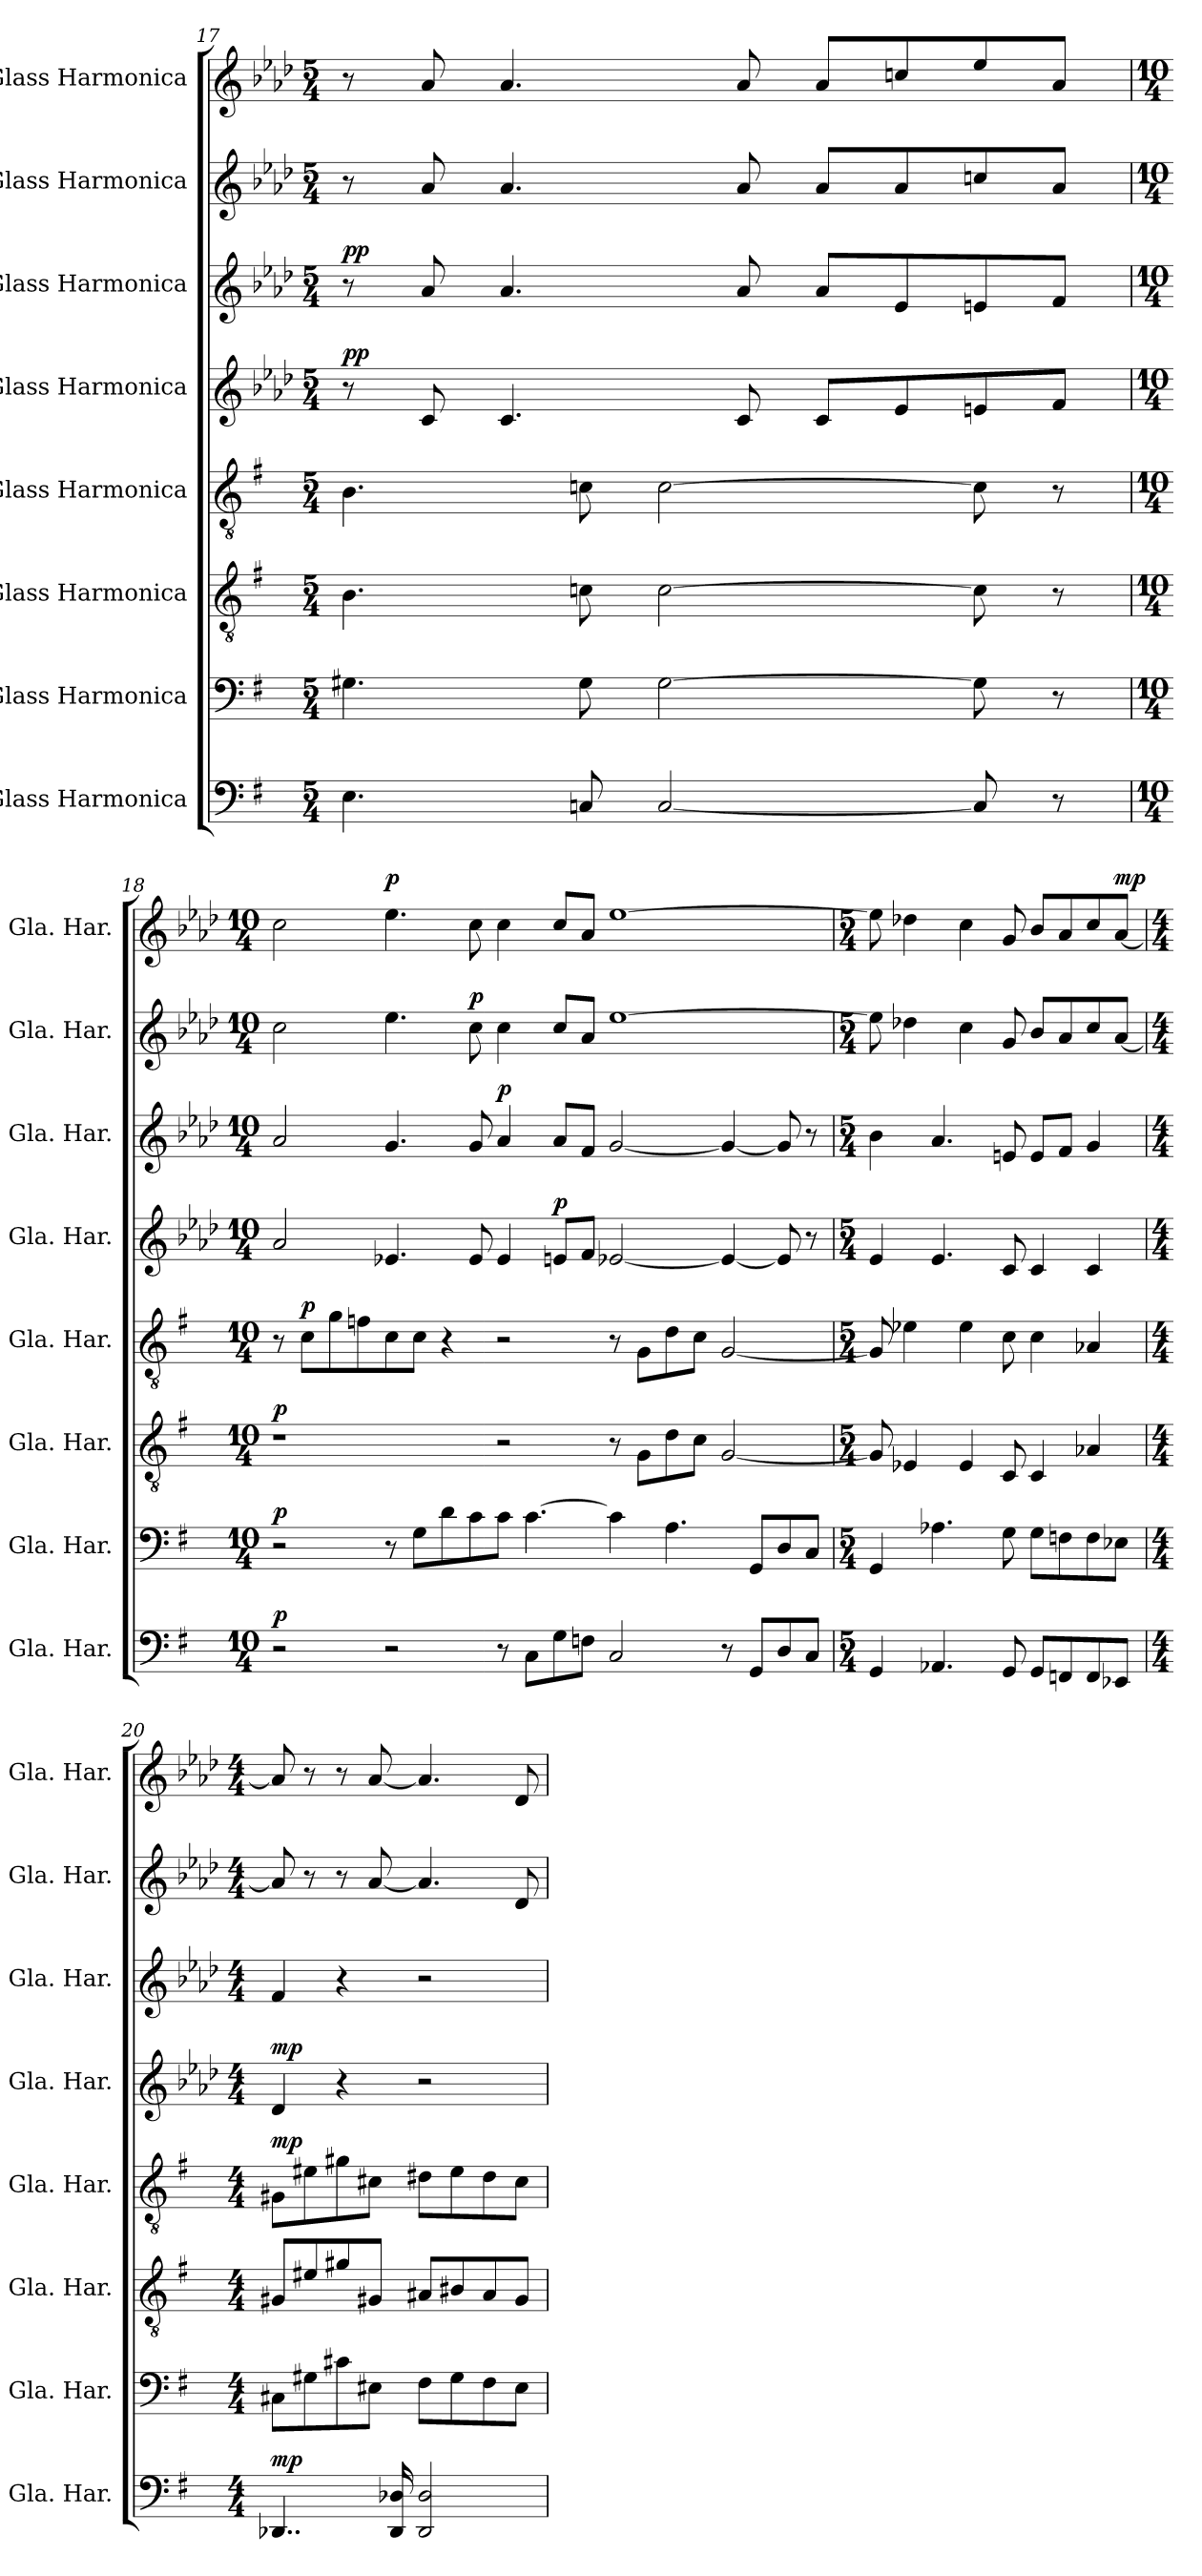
**kern	**dynam	**kern	**dynam	**kern	**dynam	**kern	**dynam	**kern	**dynam	**kern	**dynam	**kern	**dynam	**kern	**dynam
*part8	*part8	*part7	*part7	*part6	*part6	*part5	*part5	*part4	*part4	*part3	*part3	*part2	*part2	*part1	*part1
*staff8	*staff8	*staff7	*staff7	*staff6	*staff6	*staff5	*staff5	*staff4	*staff4	*staff3	*staff3	*staff2	*staff2	*staff1	*staff1
*I"Glass Harmonica	*	*I"Glass Harmonica	*	*I"Glass Harmonica	*	*I"Glass Harmonica	*	*I"Glass Harmonica	*	*I"Glass Harmonica	*	*I"Glass Harmonica	*	*I"Glass Harmonica	*
*I'Gla. Har.	*	*I'Gla. Har.	*	*I'Gla. Har.	*	*I'Gla. Har.	*	*I'Gla. Har.	*	*I'Gla. Har.	*	*I'Gla. Har.	*	*I'Gla. Har.	*
!!LO:PB:g=z
*clefF4	*	*clefF4	*	*clefGv2	*	*clefGv2	*	*clefG2	*	*clefG2	*	*clefG2	*	*clefG2	*
*k[f#]	*	*k[f#]	*	*k[f#]	*	*k[f#]	*	*k[b-e-a-d-]	*	*k[b-e-a-d-]	*	*k[b-e-a-d-]	*	*k[b-e-a-d-]	*
*G:	*	*G:	*	*G:	*	*G:	*	*A-:	*	*A-:	*	*A-:	*	*A-:	*
*M5/4	*	*M5/4	*	*M5/4	*	*M5/4	*	*M5/4	*	*M5/4	*	*M5/4	*	*M5/4	*
=17	=17	=17	=17	=17	=17	=17	=17	=17	=17	=17	=17	=17	=17	=17	=17
!	!	!	!	!	!	!	!	!	!LO:DY:a	!	!LO:DY:a	!	!	!	!
4.E\	.	4.G#X\	.	4.B\	.	4.B\	.	8r	pp	8r	pp	8r	.	8r	.
.	.	.	.	.	.	.	.	8c/	.	8a-/	.	8a-/	.	8a-/	.
.	.	.	.	.	.	.	.	4.c/	.	4.a-/	.	4.a-/	.	4.a-/	.
8Cn/	.	8G#\	.	8cn\	.	8cn\	.	.	.	.	.	.	.	.	.
[2C/	.	[2G#\	.	[2c\	.	[2c\	.	.	.	.	.	.	.	.	.
.	.	.	.	.	.	.	.	8c/	.	8a-/	.	8a-/	.	8a-/	.
.	.	.	.	.	.	.	.	8c/L	.	8a-/L	.	8a-/L	.	8a-/L	.
.	.	.	.	.	.	.	.	8e-/	.	8e-/	.	8a-/	.	8ccn/	.
8C/]	.	8G#\]	.	8c\]	.	8c\]	.	8en/	.	8en/	.	8ccn/	.	8ee-/	.
8r	.	8r	.	8r	.	8r	.	8f/J	.	8f/J	.	8a-/J	.	8a-/J	.
=18	=18	=18	=18	=18	=18	=18	=18	=18	=18	=18	=18	=18	=18	=18	=18
*M10/4	*	*M10/4	*	*M10/4	*	*M10/4	*	*M10/4	*	*M10/4	*	*M10/4	*	*M10/4	*
!	!LO:DY:a	!	!LO:DY:a	!	!LO:DY:a	!	!	!	!	!	!	!	!	!	!
2r	p	2r	p	1r	p	8r	.	2a-/	.	2a-/	.	2cc\	.	2cc\	.
!	!	!	!	!	!	!	!LO:DY:a	!	!	!	!	!	!	!	!
.	.	.	.	.	.	8c\L	p	.	.	.	.	.	.	.	.
.	.	.	.	.	.	8g\	.	.	.	.	.	.	.	.	.
.	.	.	.	.	.	8fn\	.	.	.	.	.	.	.	.	.
!	!	!	!	!	!	!	!	!	!	!	!	!	!	!	!LO:DY:a
2r	.	8r	.	.	.	8c\	.	4.e-X/	.	4.g/	.	4.ee-\	.	4.ee-\	p
.	.	8G\L	.	.	.	8c\J	.	.	.	.	.	.	.	.	.
.	.	8d\	.	.	.	4r	.	.	.	.	.	.	.	.	.
!	!	!	!	!	!	!	!	!	!	!	!	!	!LO:DY:a	!	!
.	.	8c\	.	.	.	.	.	8e-/	.	8g/	.	8cc\	p	8cc\	.
!	!	!	!	!	!	!	!	!	!	!	!LO:DY:a	!	!	!	!
8r	.	8c\J	.	2r	.	2r	.	4e-/	.	4a-/	p	4cc\	.	4cc\	.
8C\L	.	[4.c\	.	.	.	.	.	.	.	.	.	.	.	.	.
!	!	!	!	!	!	!	!	!	!LO:DY:a	!	!	!	!	!	!
8G\	.	.	.	.	.	.	.	8en/L	p	8a-/L	.	8cc/L	.	8cc/L	.
8Fn\J	.	.	.	.	.	.	.	8f/J	.	8f/J	.	8a-/J	.	8a-/J	.
2C/	.	4c\]	.	8r	.	8r	.	[2e-X/	.	[2g/	.	[1ee-	.	[1ee-	.
.	.	.	.	8G\L	.	8G\L	.	.	.	.	.	.	.	.	.
.	.	4.A\	.	8d\	.	8d\	.	.	.	.	.	.	.	.	.
.	.	.	.	8c\J	.	8c\J	.	.	.	.	.	.	.	.	.
8r	.	.	.	[2G/	.	[2G/	.	4e-/_	.	4g/_	.	.	.	.	.
8GG/L	.	8GG/L	.	.	.	.	.	.	.	.	.	.	.	.	.
8D/	.	8D/	.	.	.	.	.	8e-/]	.	8g/]	.	.	.	.	.
8C/J	.	8C/J	.	.	.	.	.	8r	.	8r	.	.	.	.	.
!!LO:PB:g=z
=19	=19	=19	=19	=19	=19	=19	=19	=19	=19	=19	=19	=19	=19	=19	=19
*M5/4	*	*M5/4	*	*M5/4	*	*M5/4	*	*M5/4	*	*M5/4	*	*M5/4	*	*M5/4	*
4GG/	.	4GG/	.	8G/]	.	8G/]	.	4e-/	.	4b-\	.	8ee-\]	.	8ee-\]	.
.	.	.	.	4E-X/	.	4e-X\	.	.	.	.	.	4dd-X\	.	4dd-X\	.
4.AA-X/	.	4.A-X\	.	.	.	.	.	4.e-/	.	4.a-/	.	.	.	.	.
.	.	.	.	4E-/	.	4e-\	.	.	.	.	.	4cc\	.	4cc\	.
8GG/	.	8G\	.	8C/	.	8c\	.	8c/	.	8en/	.	8g/	.	8g/	.
8GG/L	.	8G\L	.	4C/	.	4c\	.	4c/	.	8e/L	.	8b-/L	.	8b-/L	.
8FFn/	.	8Fn\	.	.	.	.	.	.	.	8f/J	.	8a-/	.	8a-/	.
8FF/	.	8F\	.	4A-X/	.	4A-X/	.	4c/	.	4g/	.	8cc/	.	8cc/	.
!	!	!	!	!	!	!	!	!	!	!	!	!	!	!	!LO:DY:a
8EE-X/J	.	8E-X\J	.	.	.	.	.	.	.	.	.	[8a-/J	.	[8a-/J	mp
=20	=20	=20	=20	=20	=20	=20	=20	=20	=20	=20	=20	=20	=20	=20	=20
*M4/4	*	*M4/4	*	*M4/4	*	*M4/4	*	*M4/4	*	*M4/4	*	*M4/4	*	*M4/4	*
!	!LO:DY:a	!	!	!	!	!	!LO:DY:a	!	!LO:DY:a	!	!	!	!	!	!
4..DD-X/	mp	8C#X\L	.	8G#X/L	.	8G#X\L	mp	4d-/	mp	4f/	.	8a-/]	.	8a-/]	.
.	.	8G#X\	.	8e#X/	.	8e#X\	.	.	.	.	.	8r	.	8r	.
.	.	8c#X\	.	8g#X/	.	8g#X\	.	4r	.	4r	.	8r	.	8r	.
.	.	8E#X\J	.	8G#X/J	.	8c#X\J	.	.	.	.	.	[8a-/	.	[8a-/	.
16DD-/ 16D-X/	.	.	.	.	.	.	.	.	.	.	.	.	.	.	.
2DD-/ 2D-/	.	8F#\L	.	8A#X/L	.	8d#X\L	.	2r	.	2r	.	4.a-/]	.	4.a-/]	.
.	.	8G#\	.	8B#X/	.	8e#\	.	.	.	.	.	.	.	.	.
.	.	8F#\	.	8A#/	.	8d#\	.	.	.	.	.	.	.	.	.
.	.	8E#\J	.	8G#/J	.	8c#\J	.	.	.	.	.	8d-/	.	8d-/	.
=	=	=	=	=	=	=	=	=	=	=	=	=	=	=	=
*-	*-	*-	*-	*-	*-	*-	*-	*-	*-	*-	*-	*-	*-	*-	*-
